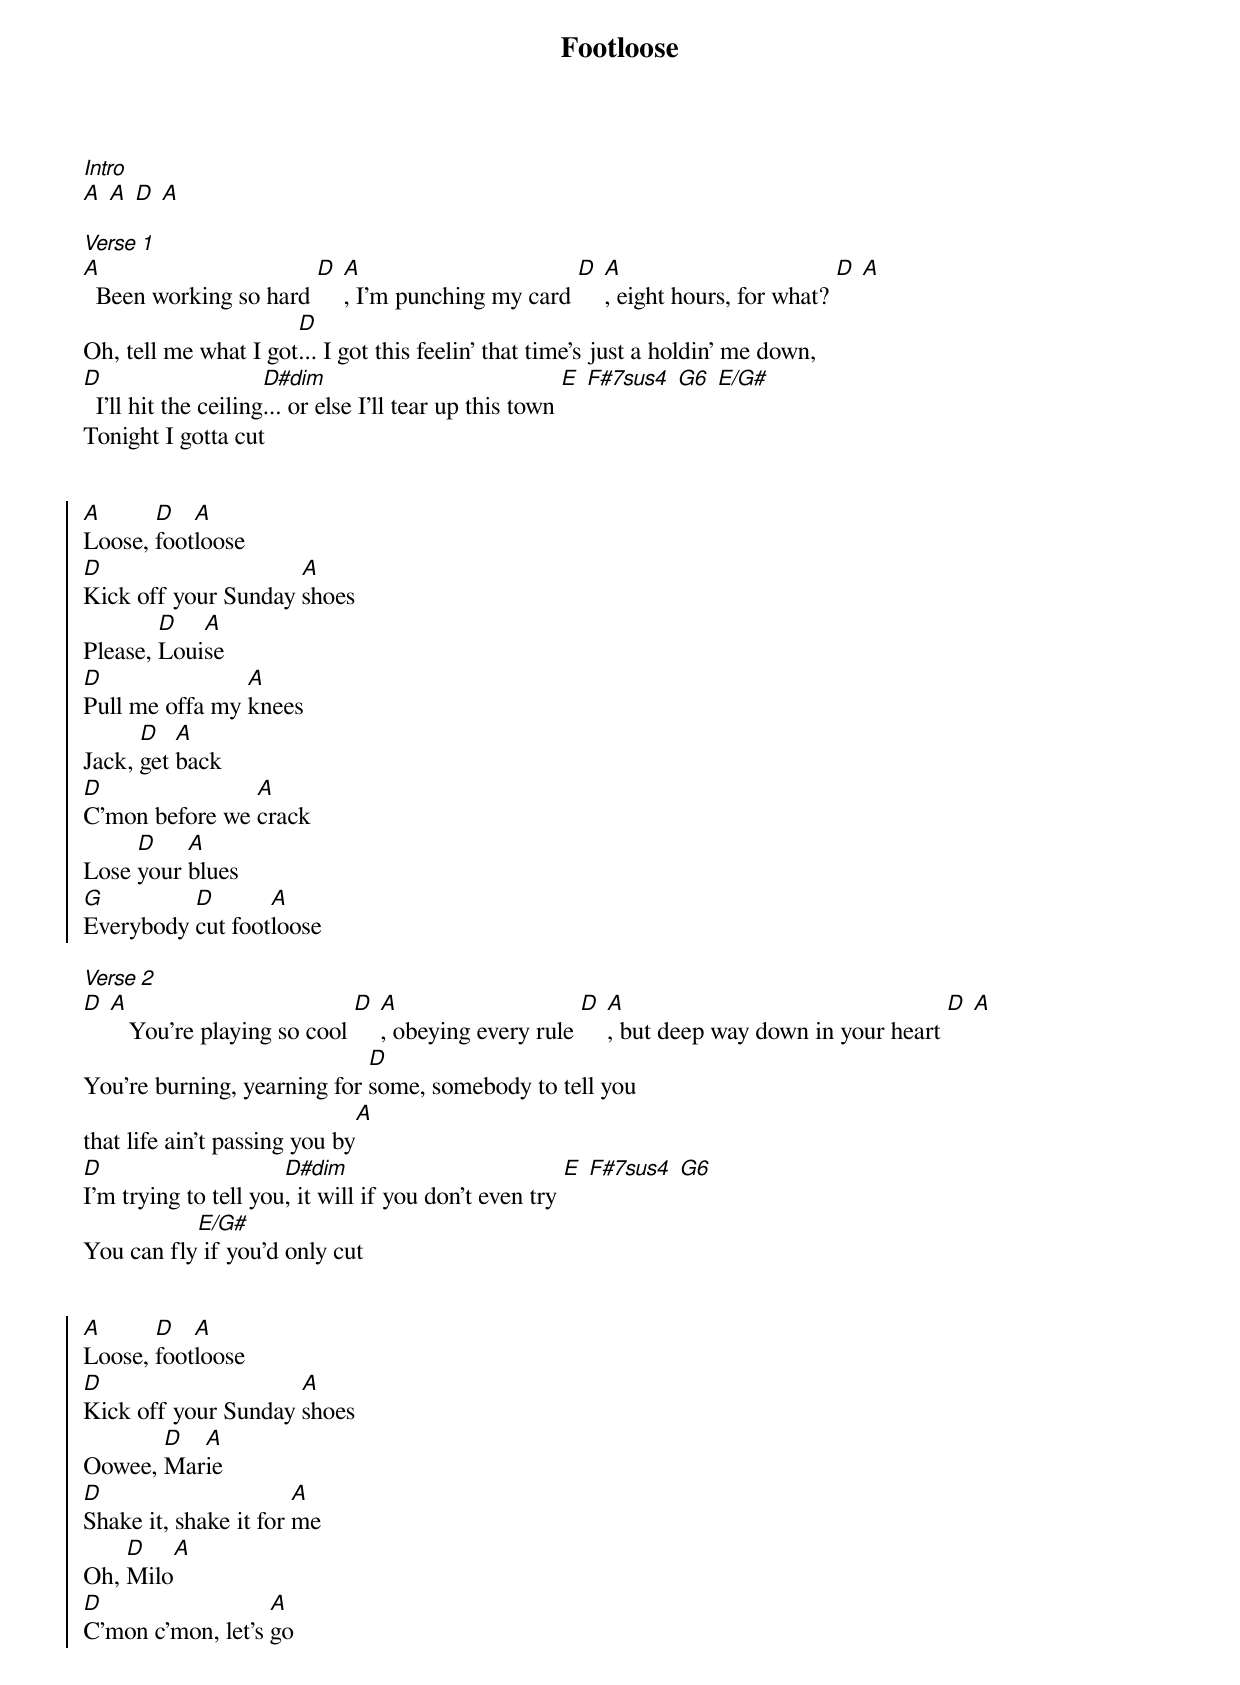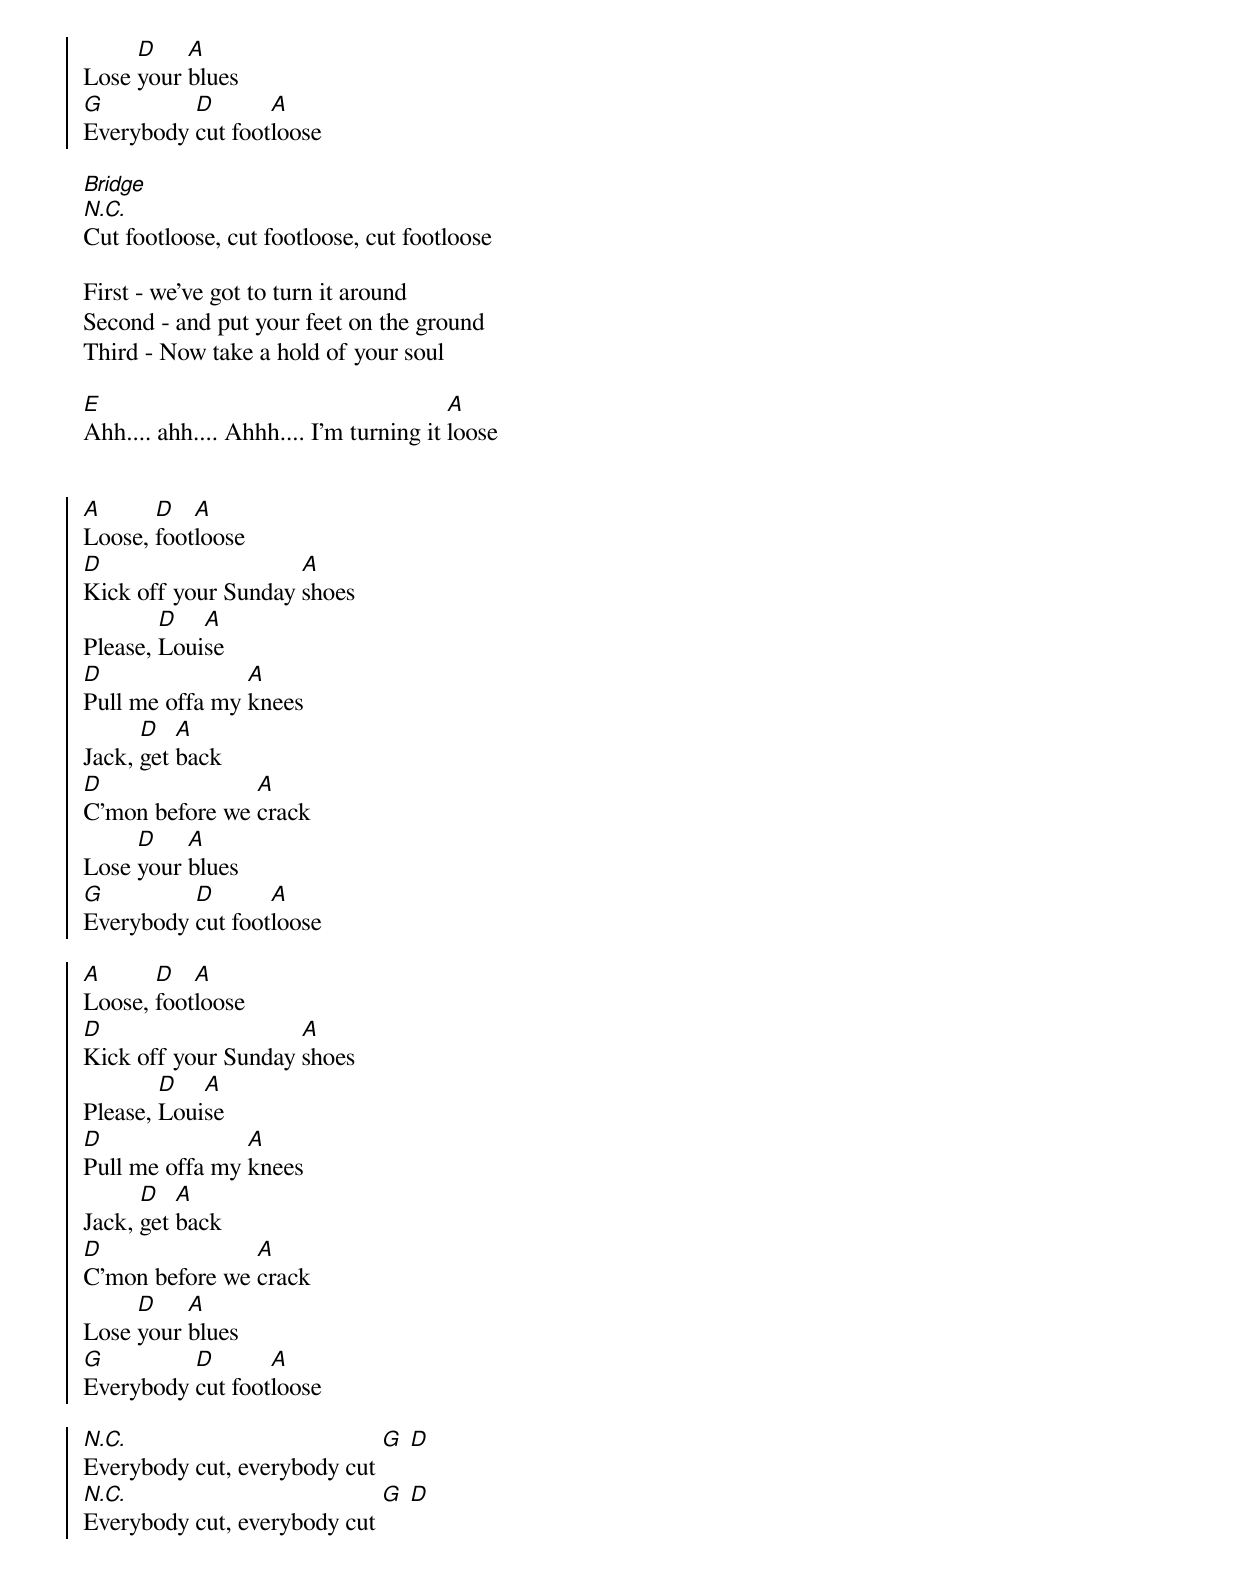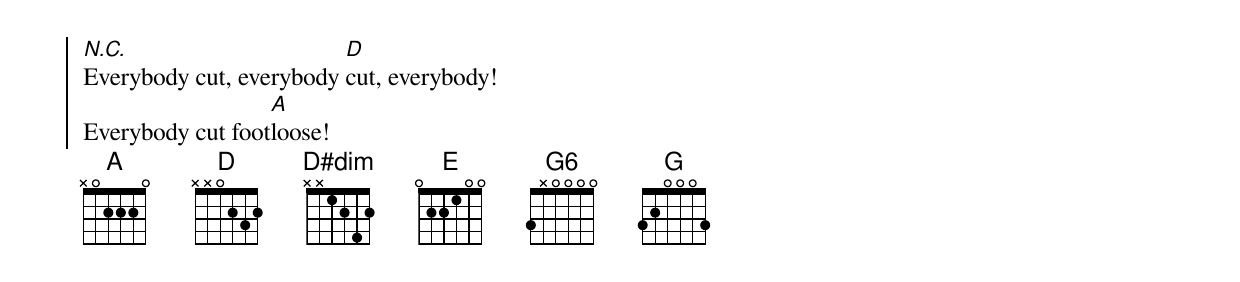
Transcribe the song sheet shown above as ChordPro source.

{title: Footloose}
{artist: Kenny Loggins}
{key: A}
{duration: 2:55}
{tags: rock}

[Intro]
[A] [A] [D] [A]

[Verse 1]
[A]  Been working so hard [D] [A], I'm punching my card [D] [A], eight hours, for what? [D] [A]
Oh, tell me what I got[D]... I got this feelin' that time's just a holdin' me down,
[D]  I'll hit the ceiling[D#dim]... or else I'll tear up this town [E] [F#7sus4] [G6] [E/G#]
Tonight I gotta cut


{soc}
[A]Loose, [D]foot[A]loose
[D]Kick off your Sunday [A]shoes
Please, [D]Loui[A]se
[D]Pull me offa my [A]knees
Jack, [D]get [A]back
[D]C'mon before we [A]crack
Lose [D]your [A]blues
[G]Everybody [D]cut foot[A]loose
{eoc}

[Verse 2]
[D] [A]   You're playing so cool [D] [A], obeying every rule [D] [A], but deep way down in your heart [D] [A]
You're burning, yearning for [D]some, somebody to tell you
that life ain't passing you by[A]
[D]I'm trying to tell you[D#dim], it will if you don't even try [E] [F#7sus4] [G6]
You can fly[E/G#] if you'd only cut


{soc}
[A]Loose, [D]foot[A]loose
[D]Kick off your Sunday [A]shoes
Oowee, [D]Mar[A]ie
[D]Shake it, shake it for [A]me
Oh, [D]Milo[A]
[D]C'mon c'mon, let's [A]go
Lose [D]your [A]blues
[G]Everybody [D]cut foot[A]loose
{eoc}

[Bridge]
[N.C.]
Cut footloose, cut footloose, cut footloose

First - we've got to turn it around
Second - and put your feet on the ground
Third - Now take a hold of your soul

[E]Ahh.... ahh.... Ahhh.... I'm turning it [A]loose


{soc}
[A]Loose, [D]foot[A]loose
[D]Kick off your Sunday [A]shoes
Please, [D]Loui[A]se
[D]Pull me offa my [A]knees
Jack, [D]get [A]back
[D]C'mon before we [A]crack
Lose [D]your [A]blues
[G]Everybody [D]cut foot[A]loose
{eoc}

{soc}
[A]Loose, [D]foot[A]loose
[D]Kick off your Sunday [A]shoes
Please, [D]Loui[A]se
[D]Pull me offa my [A]knees
Jack, [D]get [A]back
[D]C'mon before we [A]crack
Lose [D]your [A]blues
[G]Everybody [D]cut foot[A]loose

[N.C.]Everybody cut, everybody cut [G] [D]
[N.C.]Everybody cut, everybody cut [G] [D]
[N.C.]Everybody cut, everybody [D]cut, everybody!
Everybody cut foot[A]loose!
{eoc}
